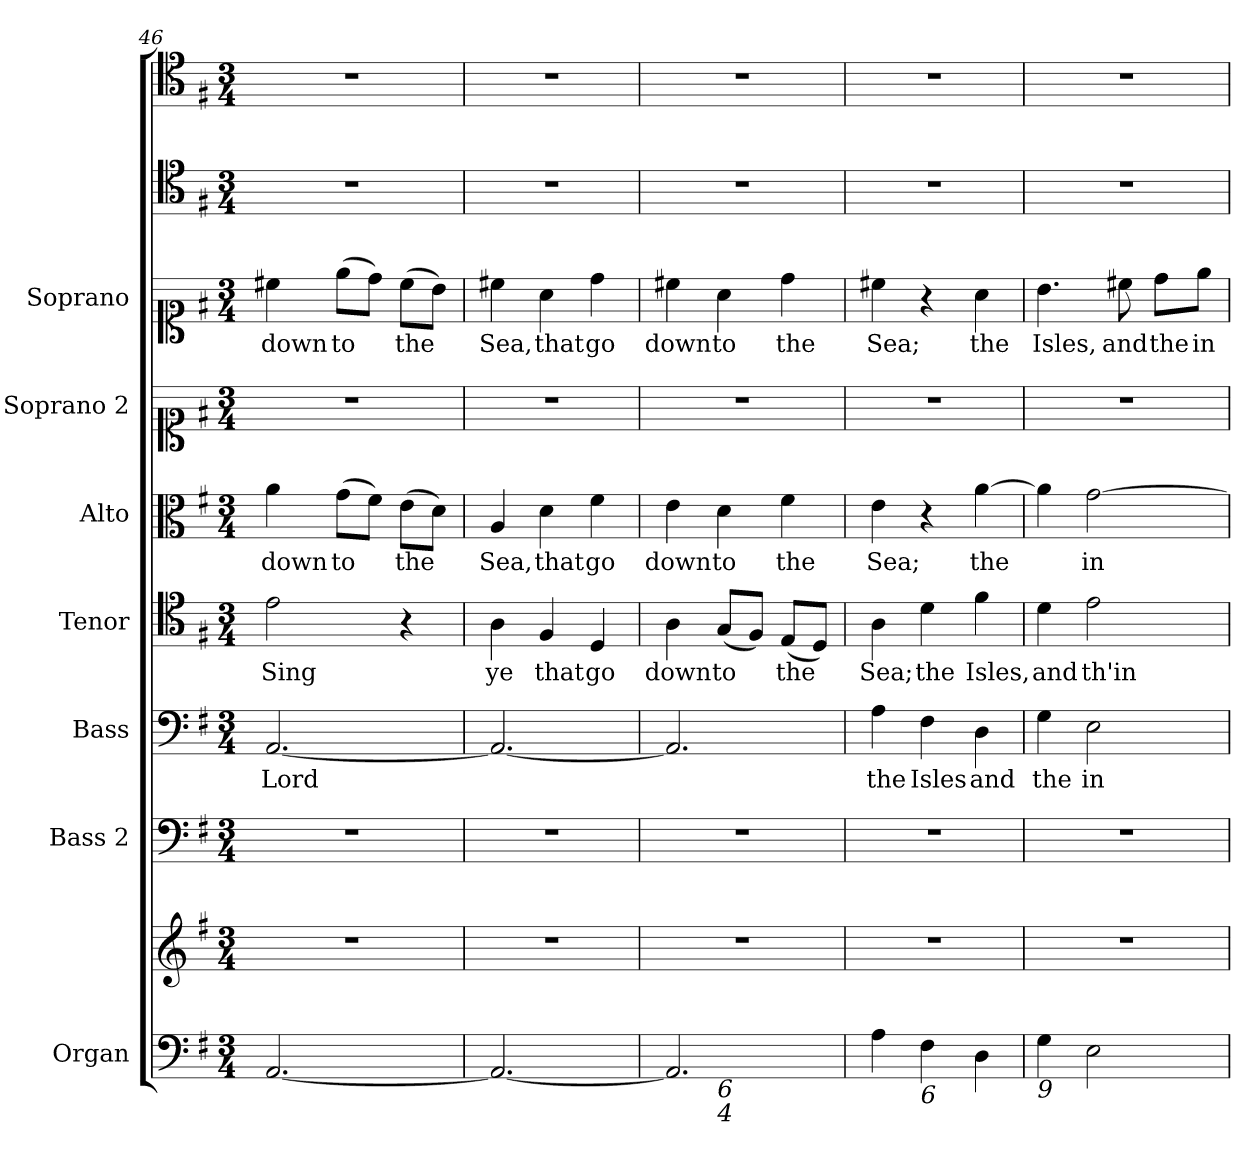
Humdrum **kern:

**kern	**kern	**kern	**kern	**text	**kern	**text	**kern	**text	**kern	**kern	**text	**kern	**kern
*part9	*part9	*part8	*part7	*part7	*part6	*part6	*part5	*part5	*part4	*part3	*part3	*part2	*part1
*staff10	*staff9	*staff8	*staff7	*staff7	*staff6	*staff6	*staff5	*staff5	*staff4	*staff3	*staff3	*staff2	*staff1
*I"Organ	*	*I"Bass 2	*I"Bass	*	*I"Tenor	*	*I"Alto	*	*I"Soprano 2	*I"Soprano	*	*	*
*I'Org.	*	*I'B	*I'B	*	*I'T	*	*I'A	*	*I'S	*I'S	*	*	*
*clefF4	*clefG2	*clefF4	*clefF4	*	*clefC4	*	*clefC3	*	*clefC1	*clefC1	*	*clefC4	*clefC4
*k[f#]	*k[f#]	*k[f#]	*k[f#]	*	*k[f#]	*	*k[f#]	*	*k[f#]	*k[f#]	*	*k[f#]	*k[f#]
*G:	*G:	*G:	*G:	*	*G:	*	*G:	*	*G:	*G:	*	*G:	*G:
*M3/4	*M3/4	*M3/4	*M3/4	*	*M3/4	*	*M3/4	*	*M3/4	*M3/4	*	*M3/4	*M3/4
=46	=46	=46	=46	=46	=46	=46	=46	=46	=46	=46	=46	=46	=46
!	!	!	!	!LO:LY:b	!	!LO:LY:b	!	!LO:LY:b	!	!	!LO:LY:b	!	!
[2.AA/	2.r	2.r	[2.AA/	Lord	2e\	Sing	4a\	down	2.r	4cc#X\	down	2.r	2.r
!	!	!	!	!	!	!	!	!LO:LY:b	!	!	!LO:LY:b	!	!
.	.	.	.	.	.	.	(>8g\L	to	.	(>8ee\L	to	.	.
.	.	.	.	.	.	.	8f#\J)	.	.	8dd\J)	.	.	.
!	!	!	!	!	!	!	!	!LO:LY:b	!	!	!LO:LY:b	!	!
.	.	.	.	.	4r	.	(>8e\L	the	.	(>8cc#\L	the	.	.
.	.	.	.	.	.	.	8d\J)	.	.	8b\J)	.	.	.
=47	=47	=47	=47	=47	=47	=47	=47	=47	=47	=47	=47	=47	=47
!	!	!	!	!	!	!LO:LY:b	!	!LO:LY:b	!	!	!LO:LY:b	!	!
2.AA/_	2.r	2.r	2.AA/_	.	4A\	ye	4A/	Sea,	2.r	4cc#X\	Sea,	2.r	2.r
!	!	!	!	!	!	!LO:LY:b	!	!LO:LY:b	!	!	!LO:LY:b	!	!
.	.	.	.	.	4F#/	that	4d\	that	.	4a\	that	.	.
!	!	!	!	!	!	!LO:LY:b	!	!LO:LY:b	!	!	!LO:LY:b	!	!
.	.	.	.	.	4D/	go	4f#\	go	.	4dd\	go	.	.
=48	=48	=48	=48	=48	=48	=48	=48	=48	=48	=48	=48	=48	=48
!	!	!	!	!	!	!LO:LY:b	!	!LO:LY:b	!	!	!LO:LY:b	!	!
*^	*	*	*	*	*	*	*	*	*	*	*	*	*
2.AA/]	4ryy	2.r	2.r	2.AA/]	.	4A\	down	4e\	down	2.r	4cc#X\	down	2.r	2.r
!	!LO:TX:b:i:t=6	!	!	!	!	!	!	!	!	!	!	!	!	!
!	!LO:TX:b:i:t=4	!	!	!	!	!	!	!	!	!	!	!	!	!
!	!	!	!	!	!	!	!LO:LY:b	!	!LO:LY:b	!	!	!LO:LY:b	!	!
.	2ryy	.	.	.	.	(<8G/L	to	4d\	to	.	4a\	to	.	.
.	.	.	.	.	.	8F#/J)	.	.	.	.	.	.	.	.
!	!	!	!	!	!	!	!LO:LY:b	!	!LO:LY:b	!	!	!LO:LY:b	!	!
.	.	.	.	.	.	(<8E/L	the	4f#\	the	.	4dd\	the	.	.
.	.	.	.	.	.	8D/J)	.	.	.	.	.	.	.	.
=49	=49	=49	=49	=49	=49	=49	=49	=49	=49	=49	=49	=49	=49	=49
!	!	!	!	!	!LO:LY:b	!	!LO:LY:b	!	!LO:LY:b	!	!	!LO:LY:b	!	!
*v	*v	*	*	*	*	*	*	*	*	*	*	*	*	*
4A\	2.r	2.r	4A\	the	4A\	Sea;	4e\	Sea;	2.r	4cc#X\	Sea;	2.r	2.r
!LO:TX:b:i:t=6	!	!	!	!	!	!	!	!	!	!	!	!	!
!	!	!	!	!LO:LY:b	!	!LO:LY:b	!	!	!	!	!	!	!
4F#\	.	.	4F#\	Isles	4d\	the	4r	.	.	4r	.	.	.
!	!	!	!	!LO:LY:b	!	!LO:LY:b	!	!LO:LY:b	!	!	!LO:LY:b	!	!
4D\	.	.	4D\	and	4f#\	Isles,	[4a\	the	.	4a\	the	.	.
=50	=50	=50	=50	=50	=50	=50	=50	=50	=50	=50	=50	=50	=50
!LO:TX:b:i:t=9	!	!	!	!	!	!	!	!	!	!	!	!	!
!	!	!	!	!LO:LY:b	!	!LO:LY:b	!	!	!	!	!LO:LY:b	!	!
4G\	2.r	2.r	4G\	the	4d\	and	4a\]	.	2.r	4.b\	Isles,	2.r	2.r
!	!	!	!	!LO:LY:b	!	!LO:LY:b	!	!LO:LY:b	!	!	!	!	!
2E\	.	.	2E\	in-	2e\	th'in	[2g\	in-	.	.	.	.	.
!	!	!	!	!	!	!	!	!	!	!	!LO:LY:b	!	!
.	.	.	.	.	.	.	.	.	.	8cc#X\	and	.	.
!	!	!	!	!	!	!	!	!	!	!	!LO:LY:b	!	!
.	.	.	.	.	.	.	.	.	.	8dd\L	the	.	.
!	!	!	!	!	!	!	!	!	!	!	!LO:LY:b	!	!
.	.	.	.	.	.	.	.	.	.	8ee\J	in-	.	.
=	=	=	=	=	=	=	=	=	=	=	=	=	=
*-	*-	*-	*-	*-	*-	*-	*-	*-	*-	*-	*-	*-	*-
